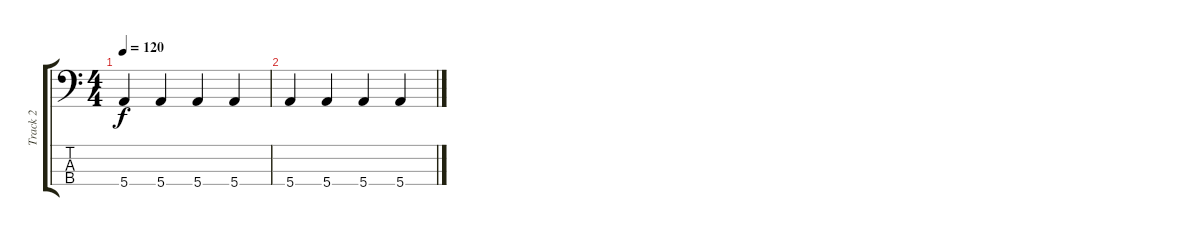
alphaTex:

\track ("Track 2" "Track 2") {instrument electricbassfinger}
\staff {score tabs}
\tuning (G2 D2 A1 E1) {hide}
\ts (4 4)
\tempo 120
\clef f4
\ks c
5.4.4{dy f instrument electricbassfinger} 5.4.4 5.4.4 5.4.4 |
5.4.4 5.4.4 5.4.4 5.4.4
